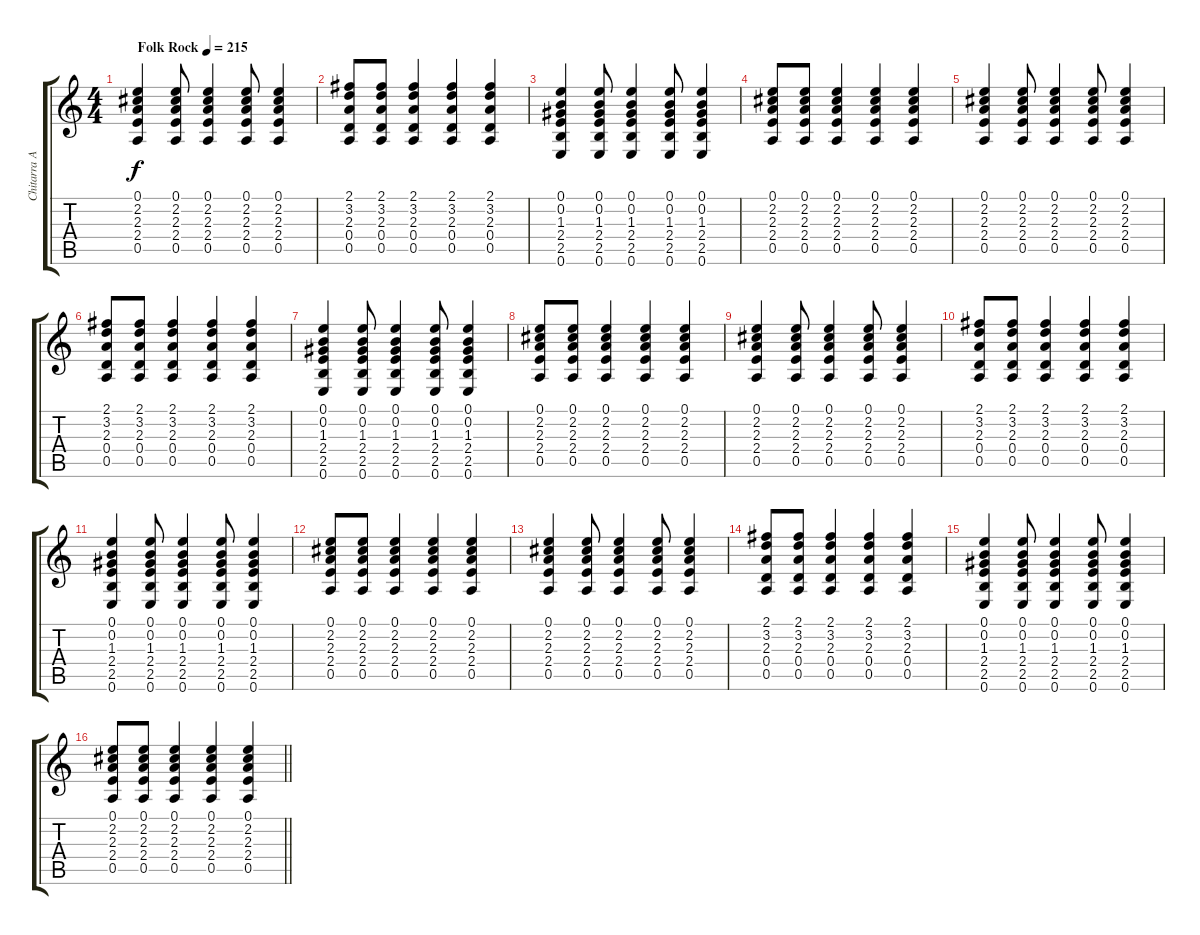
\track ("Chitarra Acustica" "Chitarra A") {instrument acousticguitarsteel}
\staff {score tabs}
\tuning (E4 B3 G3 D3 A2 E2) {hide}
\ts (4 4)
\tempo (215 "Folk Rock")
\clef g2
\ks c
(0.1 2.2 2.3 2.4 0.5).4{dy f instrument acousticguitarsteel} (0.1 2.2 2.3 2.4 0.5).8 (0.1 2.2 2.3 2.4 0.5).4 (0.1 2.2 2.3 2.4 0.5).8 (0.1 2.2 2.3 2.4 0.5).4 |
(2.1 3.2 2.3 0.4 0.5).8 (2.1 3.2 2.3 0.4 0.5).8 (2.1 3.2 2.3 0.4 0.5).4 (2.1 3.2 2.3 0.4 0.5).4 (2.1 3.2 2.3 0.4 0.5).4 |
(0.1 0.2 1.3 2.4 2.5 0.6).4 (0.1 0.2 1.3 2.4 2.5 0.6).8 (0.1 0.2 1.3 2.4 2.5 0.6).4 (0.1 0.2 1.3 2.4 2.5 0.6).8 (0.1 0.2 1.3 2.4 2.5 0.6).4 |
(0.1 2.2 2.3 2.4 0.5).8 (0.1 2.2 2.3 2.4 0.5).8 (0.1 2.2 2.3 2.4 0.5).4 (0.1 2.2 2.3 2.4 0.5).4 (0.1 2.2 2.3 2.4 0.5).4 |
(0.1 2.2 2.3 2.4 0.5).4 (0.1 2.2 2.3 2.4 0.5).8 (0.1 2.2 2.3 2.4 0.5).4 (0.1 2.2 2.3 2.4 0.5).8 (0.1 2.2 2.3 2.4 0.5).4 |
(2.1 3.2 2.3 0.4 0.5).8 (2.1 3.2 2.3 0.4 0.5).8 (2.1 3.2 2.3 0.4 0.5).4 (2.1 3.2 2.3 0.4 0.5).4 (2.1 3.2 2.3 0.4 0.5).4 |
(0.1 0.2 1.3 2.4 2.5 0.6).4 (0.1 0.2 1.3 2.4 2.5 0.6).8 (0.1 0.2 1.3 2.4 2.5 0.6).4 (0.1 0.2 1.3 2.4 2.5 0.6).8 (0.1 0.2 1.3 2.4 2.5 0.6).4 |
(0.1 2.2 2.3 2.4 0.5).8 (0.1 2.2 2.3 2.4 0.5).8 (0.1 2.2 2.3 2.4 0.5).4 (0.1 2.2 2.3 2.4 0.5).4 (0.1 2.2 2.3 2.4 0.5).4 |
(0.1 2.2 2.3 2.4 0.5).4 (0.1 2.2 2.3 2.4 0.5).8 (0.1 2.2 2.3 2.4 0.5).4 (0.1 2.2 2.3 2.4 0.5).8 (0.1 2.2 2.3 2.4 0.5).4 |
(2.1 3.2 2.3 0.4 0.5).8 (2.1 3.2 2.3 0.4 0.5).8 (2.1 3.2 2.3 0.4 0.5).4 (2.1 3.2 2.3 0.4 0.5).4 (2.1 3.2 2.3 0.4 0.5).4 |
(0.1 0.2 1.3 2.4 2.5 0.6).4 (0.1 0.2 1.3 2.4 2.5 0.6).8 (0.1 0.2 1.3 2.4 2.5 0.6).4 (0.1 0.2 1.3 2.4 2.5 0.6).8 (0.1 0.2 1.3 2.4 2.5 0.6).4 |
(0.1 2.2 2.3 2.4 0.5).8 (0.1 2.2 2.3 2.4 0.5).8 (0.1 2.2 2.3 2.4 0.5).4 (0.1 2.2 2.3 2.4 0.5).4 (0.1 2.2 2.3 2.4 0.5).4 |
(0.1 2.2 2.3 2.4 0.5).4 (0.1 2.2 2.3 2.4 0.5).8 (0.1 2.2 2.3 2.4 0.5).4 (0.1 2.2 2.3 2.4 0.5).8 (0.1 2.2 2.3 2.4 0.5).4 |
(2.1 3.2 2.3 0.4 0.5).8 (2.1 3.2 2.3 0.4 0.5).8 (2.1 3.2 2.3 0.4 0.5).4 (2.1 3.2 2.3 0.4 0.5).4 (2.1 3.2 2.3 0.4 0.5).4 |
(0.1 0.2 1.3 2.4 2.5 0.6).4 (0.1 0.2 1.3 2.4 2.5 0.6).8 (0.1 0.2 1.3 2.4 2.5 0.6).4 (0.1 0.2 1.3 2.4 2.5 0.6).8 (0.1 0.2 1.3 2.4 2.5 0.6).4 |
\barLineRight lightlight
(0.1 2.2 2.3 2.4 0.5).8 (0.1 2.2 2.3 2.4 0.5).8 (0.1 2.2 2.3 2.4 0.5).4 (0.1 2.2 2.3 2.4 0.5).4 (0.1 2.2 2.3 2.4 0.5).4
